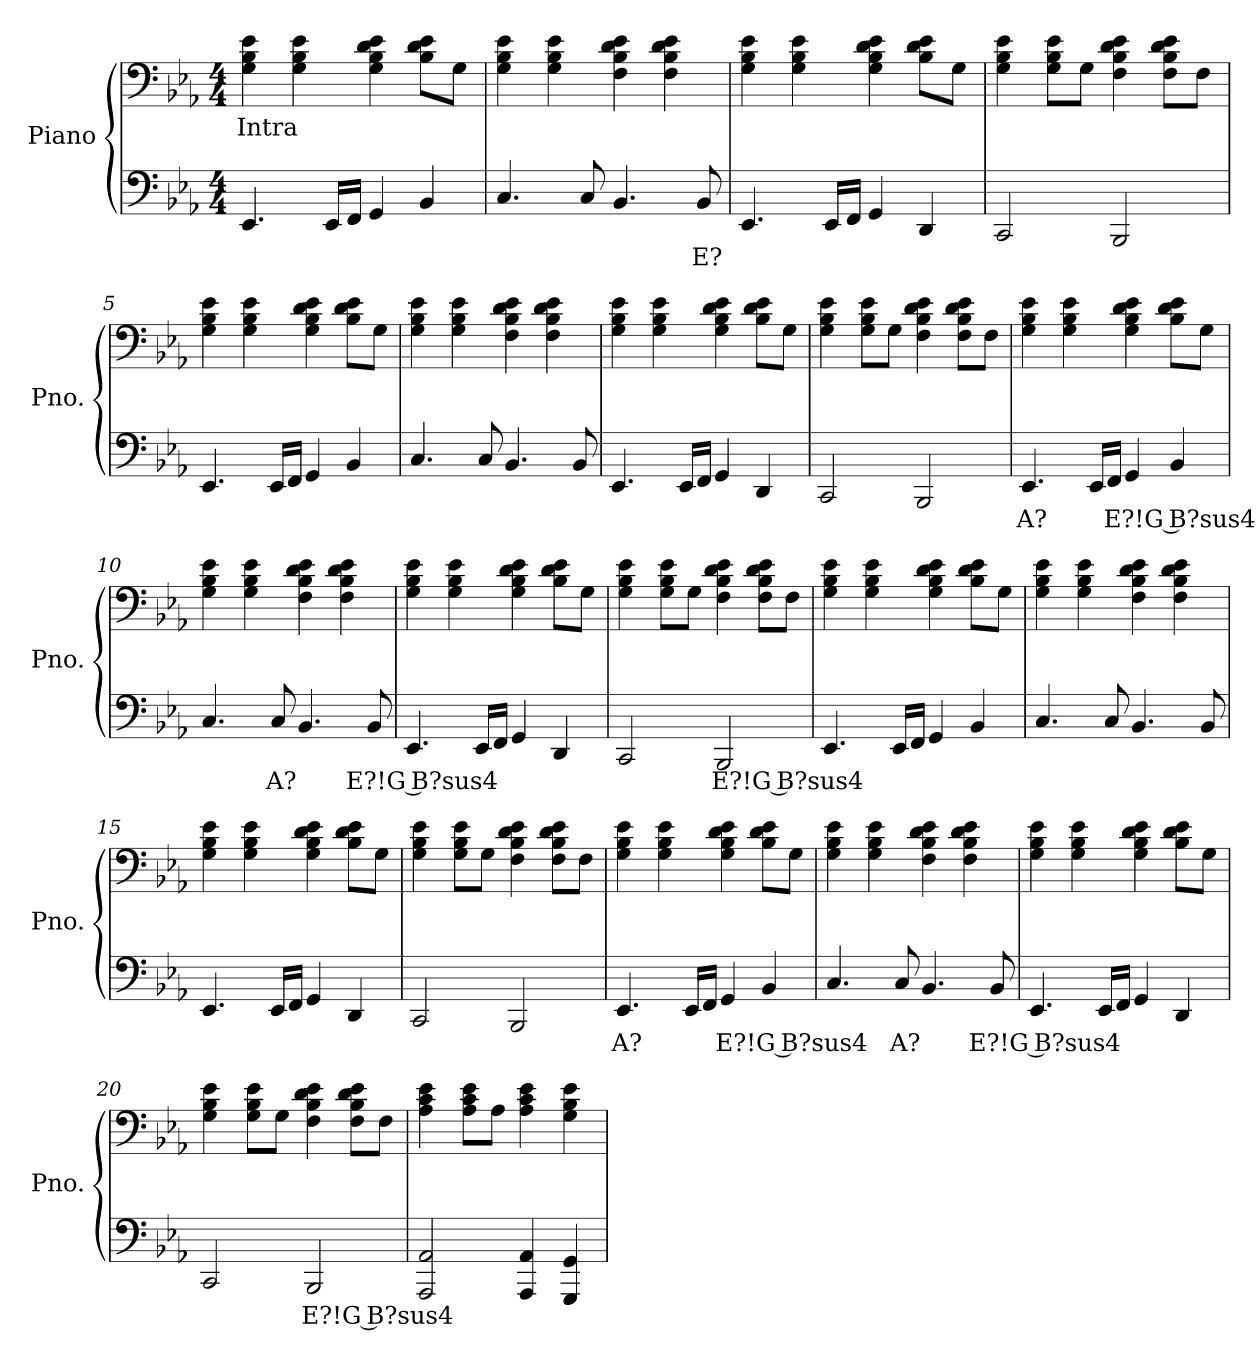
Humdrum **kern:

**kern	**text	**kern	**text
*part2	*part2	*part1	*part1
*staff2	*staff2	*staff1	*staff1
*I"Piano	*	*I"Piano	*
*I'Pno.	*	*I'Pno.	*
*clefF4	*	*clefF4	*
*k[b-e-a-]	*	*k[b-e-a-]	*
*M4/4	*	*M4/4	*
*MM70	*	*MM70	*
=1	=1	=1	=1
!	!	!	!LO:LY:b
4.EE-/	.	4G\ 4B-\ 4e-\	Intra
.	.	4G\ 4B-\ 4e-\	.
16EE-/LL	.	.	.
16FF/JJ	.	.	.
4GG/	.	4G\ 4B-\ 4d\ 4e-\	.
4BB-/	.	8B-\ 8d\ 8e-\L	.
.	.	8G\J	.
=2	=2	=2	=2
4.C/	.	4G\ 4B-\ 4e-\	.
.	.	4G\ 4B-\ 4e-\	.
8C/	.	.	.
4.BB-/	.	4F\ 4B-\ 4d\ 4e-\	.
.	.	4F\ 4B-\ 4d\ 4e-\	.
!	!LO:LY:b	!	!
8BB-/	E?	.	.
=3	=3	=3	=3
4.EE-/	.	4G\ 4B-\ 4e-\	.
.	.	4G\ 4B-\ 4e-\	.
16EE-/LL	.	.	.
16FF/JJ	.	.	.
4GG/	.	4G\ 4B-\ 4d\ 4e-\	.
4DD/	.	8B-\ 8d\ 8e-\L	.
.	.	8G\J	.
=4	=4	=4	=4
2CC/	.	4G\ 4B-\ 4e-\	.
.	.	8G\ 8B-\ 8e-\L	.
.	.	8G\J	.
2BBB-/	.	4F\ 4B-\ 4d\ 4e-\	.
.	.	8F\ 8B-\ 8d\ 8e-\L	.
.	.	8F\J	.
!!LO:LB:g=z
=5	=5	=5	=5
4.EE-/	.	4G\ 4B-\ 4e-\	.
.	.	4G\ 4B-\ 4e-\	.
16EE-/LL	.	.	.
16FF/JJ	.	.	.
4GG/	.	4G\ 4B-\ 4d\ 4e-\	.
4BB-/	.	8B-\ 8d\ 8e-\L	.
.	.	8G\J	.
=6	=6	=6	=6
4.C/	.	4G\ 4B-\ 4e-\	.
.	.	4G\ 4B-\ 4e-\	.
8C/	.	.	.
4.BB-/	.	4F\ 4B-\ 4d\ 4e-\	.
.	.	4F\ 4B-\ 4d\ 4e-\	.
8BB-/	.	.	.
=7	=7	=7	=7
4.EE-/	.	4G\ 4B-\ 4e-\	.
.	.	4G\ 4B-\ 4e-\	.
16EE-/LL	.	.	.
16FF/JJ	.	.	.
4GG/	.	4G\ 4B-\ 4d\ 4e-\	.
4DD/	.	8B-\ 8d\ 8e-\L	.
.	.	8G\J	.
=8	=8	=8	=8
2CC/	.	4G\ 4B-\ 4e-\	.
.	.	8G\ 8B-\ 8e-\L	.
.	.	8G\J	.
2BBB-/	.	4F\ 4B-\ 4d\ 4e-\	.
.	.	8F\ 8B-\ 8d\ 8e-\L	.
.	.	8F\J	.
!!LO:LB:g=z
=9	=9	=9	=9
!	!LO:LY:b	!	!
4.EE-/	A?	4G\ 4B-\ 4e-\	.
.	.	4G\ 4B-\ 4e-\	.
16EE-/LL	.	.	.
16FF/JJ	.	.	.
!	!LO:LY:b	!	!
4GG/	E?!G B?sus4	4G\ 4B-\ 4d\ 4e-\	.
4BB-/	.	8B-\ 8d\ 8e-\L	.
.	.	8G\J	.
=10	=10	=10	=10
4.C/	.	4G\ 4B-\ 4e-\	.
.	.	4G\ 4B-\ 4e-\	.
!	!LO:LY:b	!	!
8C/	A?	.	.
4.BB-/	.	4F\ 4B-\ 4d\ 4e-\	.
.	.	4F\ 4B-\ 4d\ 4e-\	.
!	!LO:LY:b	!	!
8BB-/	E?!G B?sus4	.	.
=11	=11	=11	=11
4.EE-/	.	4G\ 4B-\ 4e-\	.
.	.	4G\ 4B-\ 4e-\	.
16EE-/LL	.	.	.
16FF/JJ	.	.	.
4GG/	.	4G\ 4B-\ 4d\ 4e-\	.
4DD/	.	8B-\ 8d\ 8e-\L	.
.	.	8G\J	.
!!LO:LB:g=z
=12	=12	=12	=12
2CC/	.	4G\ 4B-\ 4e-\	.
.	.	8G\ 8B-\ 8e-\L	.
.	.	8G\J	.
!	!LO:LY:b	!	!
2BBB-/	E?!G B?sus4	4F\ 4B-\ 4d\ 4e-\	.
.	.	8F\ 8B-\ 8d\ 8e-\L	.
.	.	8F\J	.
=13	=13	=13	=13
4.EE-/	.	4G\ 4B-\ 4e-\	.
.	.	4G\ 4B-\ 4e-\	.
16EE-/LL	.	.	.
16FF/JJ	.	.	.
4GG/	.	4G\ 4B-\ 4d\ 4e-\	.
4BB-/	.	8B-\ 8d\ 8e-\L	.
.	.	8G\J	.
=14	=14	=14	=14
4.C/	.	4G\ 4B-\ 4e-\	.
.	.	4G\ 4B-\ 4e-\	.
8C/	.	.	.
4.BB-/	.	4F\ 4B-\ 4d\ 4e-\	.
.	.	4F\ 4B-\ 4d\ 4e-\	.
8BB-/	.	.	.
=15	=15	=15	=15
4.EE-/	.	4G\ 4B-\ 4e-\	.
.	.	4G\ 4B-\ 4e-\	.
16EE-/LL	.	.	.
16FF/JJ	.	.	.
4GG/	.	4G\ 4B-\ 4d\ 4e-\	.
4DD/	.	8B-\ 8d\ 8e-\L	.
.	.	8G\J	.
!!LO:LB:g=z
=16	=16	=16	=16
2CC/	.	4G\ 4B-\ 4e-\	.
.	.	8G\ 8B-\ 8e-\L	.
.	.	8G\J	.
2BBB-/	.	4F\ 4B-\ 4d\ 4e-\	.
.	.	8F\ 8B-\ 8d\ 8e-\L	.
.	.	8F\J	.
=17	=17	=17	=17
!	!LO:LY:b	!	!
4.EE-/	A?	4G\ 4B-\ 4e-\	.
.	.	4G\ 4B-\ 4e-\	.
16EE-/LL	.	.	.
16FF/JJ	.	.	.
!	!LO:LY:b	!	!
4GG/	E?!G B?sus4	4G\ 4B-\ 4d\ 4e-\	.
4BB-/	.	8B-\ 8d\ 8e-\L	.
.	.	8G\J	.
=18	=18	=18	=18
4.C/	.	4G\ 4B-\ 4e-\	.
.	.	4G\ 4B-\ 4e-\	.
!	!LO:LY:b	!	!
8C/	A?	.	.
4.BB-/	.	4F\ 4B-\ 4d\ 4e-\	.
.	.	4F\ 4B-\ 4d\ 4e-\	.
!	!LO:LY:b	!	!
8BB-/	E?!G B?sus4	.	.
!!LO:LB:g=z
=19	=19	=19	=19
4.EE-/	.	4G\ 4B-\ 4e-\	.
.	.	4G\ 4B-\ 4e-\	.
16EE-/LL	.	.	.
16FF/JJ	.	.	.
4GG/	.	4G\ 4B-\ 4d\ 4e-\	.
4DD/	.	8B-\ 8d\ 8e-\L	.
.	.	8G\J	.
=20	=20	=20	=20
2CC/	.	4G\ 4B-\ 4e-\	.
.	.	8G\ 8B-\ 8e-\L	.
.	.	8G\J	.
!	!LO:LY:b	!	!
2BBB-/	E?!G B?sus4	4F\ 4B-\ 4d\ 4e-\	.
.	.	8F\ 8B-\ 8d\ 8e-\L	.
.	.	8F\J	.
=21	=21	=21	=21
2AAA-/ 2AA-/	.	4A-\ 4c\ 4e-\	.
.	.	8A-\ 8c\ 8e-\L	.
.	.	8A-\J	.
4AAA-/ 4AA-/	.	4A-\ 4c\ 4e-\	.
4GGG/ 4GG/	.	4G\ 4B-\ 4e-\	.
=	=	=	=
*-	*-	*-	*-
